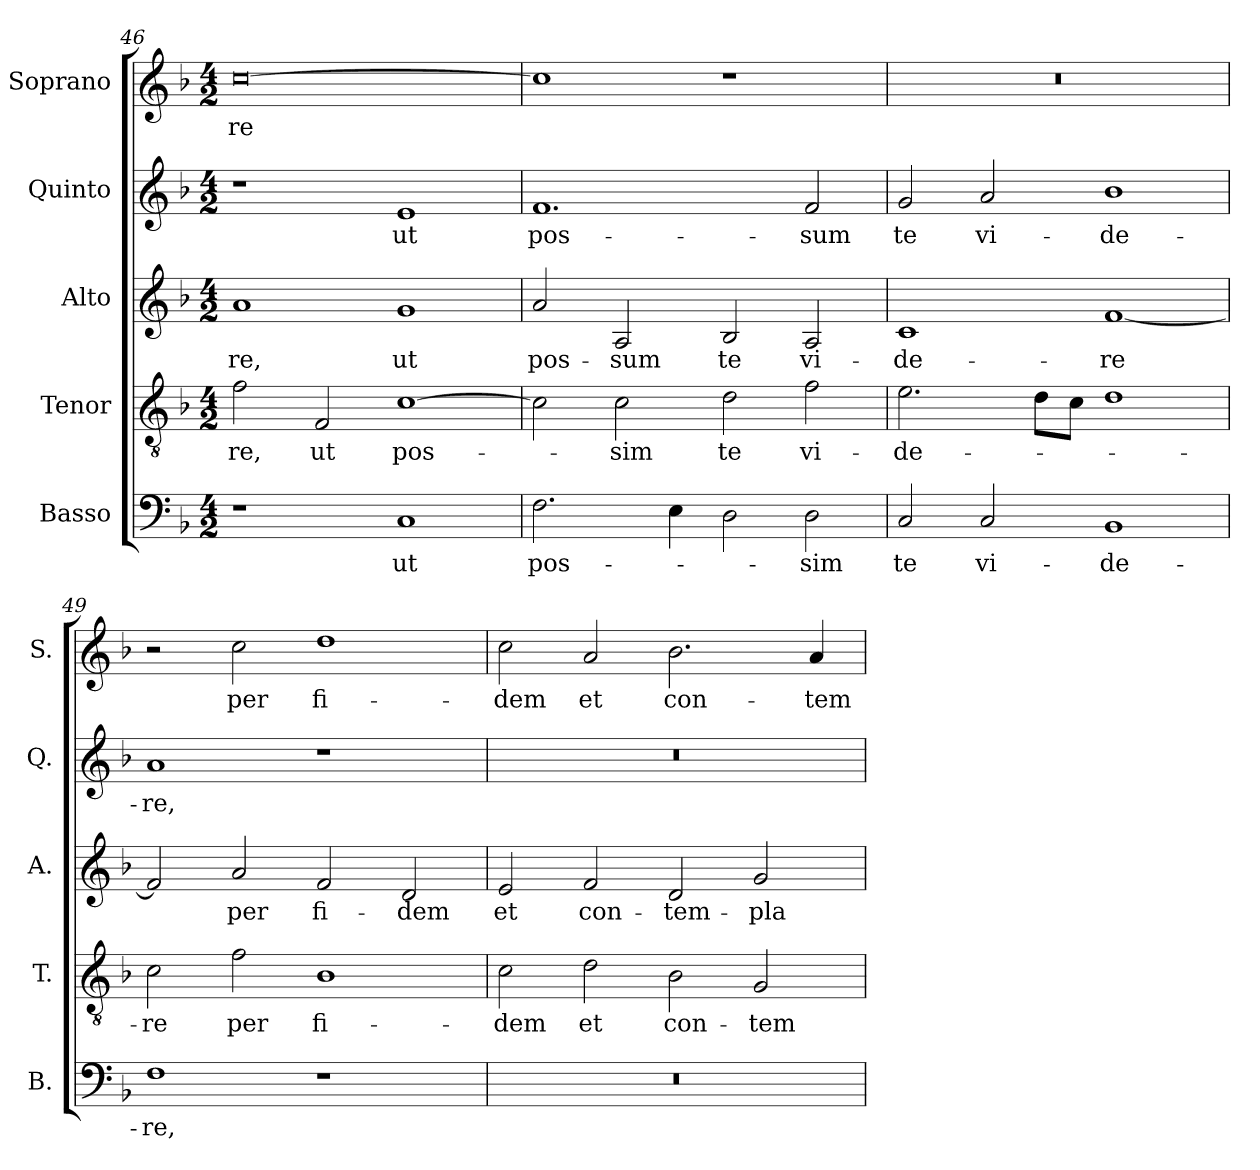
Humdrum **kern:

**kern	**text	**kern	**text	**kern	**text	**kern	**text	**kern	**text
*part5	*part5	*part4	*part4	*part3	*part3	*part2	*part2	*part1	*part1
*staff5	*staff5	*staff4	*staff4	*staff3	*staff3	*staff2	*staff2	*staff1	*staff1
*I"Basso	*	*I"Tenor	*	*I"Alto	*	*I"Quinto	*	*I"Soprano	*
*I'B.	*	*I'T.	*	*I'A.	*	*I'Q.	*	*I'S.	*
!!LO:LB:g=z
*clefF4	*	*clefGv2	*	*clefG2	*	*clefG2	*	*clefG2	*
*	*	*ITrd7c12	*	*	*	*	*	*	*
*k[b-]	*	*k[b-]	*	*k[b-]	*	*k[b-]	*	*k[b-]	*
*F:	*	*F:	*	*F:	*	*F:	*	*F:	*
*M4/2	*	*M4/2	*	*M4/2	*	*M4/2	*	*M4/2	*
=46	=46	=46	=46	=46	=46	=46	=46	=46	=46
!	!	!	!LO:LY:b:color=#000000	!	!	!	!	!	!
!	!	!	!	!	!LO:LY:b:color=#000000	!	!	!	!
!	!	!	!	!	!	!	!	!	!LO:LY:b:color=#000000
1r	.	2Fi\	-re,	1ai	-re,	1r	.	[0cci	-re
!	!	!	!LO:LY:b:color=#000000	!	!	!	!	!	!
.	.	2FFi/	ut	.	.	.	.	.	.
!	!LO:LY:b:color=#000000	!	!	!	!	!	!	!	!
!	!	!	!LO:LY:b:color=#000000	!	!	!	!	!	!
!	!	!	!	!	!LO:LY:b:color=#000000	!	!	!	!
!	!	!	!	!	!	!	!LO:LY:b:color=#000000	!	!
1Ci	ut	[1Ci	pos-	1gi	ut	1ei	ut	.	.
=47	=47	=47	=47	=47	=47	=47	=47	=47	=47
!	!LO:LY:b:color=#000000	!	!	!	!	!	!	!	!
!	!	!	!	!	!LO:LY:b:color=#000000	!	!	!	!
!	!	!	!	!	!	!	!LO:LY:b:color=#000000	!	!
2.Fi\	pos-	2Ci\]	.	2ai/	pos-	1.fi	pos-	1cci]	.
!	!	!	!LO:LY:b:color=#000000	!	!	!	!	!	!
!	!	!	!	!	!LO:LY:b:color=#000000	!	!	!	!
.	.	2Ci\	-sim	2Ai/	-sum	.	.	.	.
4Ei\	.	.	.	.	.	.	.	.	.
!	!	!	!LO:LY:b:color=#000000	!	!	!	!	!	!
!	!	!	!	!	!LO:LY:b:color=#000000	!	!	!	!
2Di\	.	2Di\	te	2B-i/	te	.	.	1r	.
!	!LO:LY:b:color=#000000	!	!	!	!	!	!	!	!
!	!	!	!LO:LY:b:color=#000000	!	!	!	!	!	!
!	!	!	!	!	!LO:LY:b:color=#000000	!	!	!	!
!	!	!	!	!	!	!	!LO:LY:b:color=#000000	!	!
2Di\	-sim	2Fi\	vi-	2Ai/	vi-	2fi/	-sum	.	.
=48	=48	=48	=48	=48	=48	=48	=48	=48	=48
!	!LO:LY:b:color=#000000	!	!	!	!	!	!	!	!
!	!	!	!LO:LY:b:color=#000000	!	!	!	!	!	!
!	!	!	!	!	!LO:LY:b:color=#000000	!	!	!	!
!	!	!	!	!	!	!	!LO:LY:b:color=#000000	!LO:N:vis=1	!
2Ci/	te	2.Ei\	-de-	1ci	-de-	2gi/	te	0r	.
!	!LO:LY:b:color=#000000	!	!	!	!	!	!	!	!
!	!	!	!	!	!	!	!LO:LY:b:color=#000000	!	!
2Ci/	vi-	.	.	.	.	2ai/	vi-	.	.
.	.	8Di\L	.	.	.	.	.	.	.
.	.	8Ci\J	.	.	.	.	.	.	.
!	!LO:LY:b:color=#000000	!	!	!	!	!	!	!	!
!	!	!	!	!	!LO:LY:b:color=#000000	!	!	!	!
!	!	!	!	!	!	!	!LO:LY:b:color=#000000	!	!
1BB-i	-de-	1Di	.	[1fi	-re	1b-i	-de-	.	.
=49	=49	=49	=49	=49	=49	=49	=49	=49	=49
!	!LO:LY:b:color=#000000	!	!	!	!	!	!	!	!
!	!	!	!LO:LY:b:color=#000000	!	!	!	!	!	!
!	!	!	!	!	!	!	!LO:LY:b:color=#000000	!	!
1Fi	-re,	2Ci\	-re	2fi/]	.	1ai	-re,	2r	.
!	!	!	!LO:LY:b:color=#000000	!	!	!	!	!	!
!	!	!	!	!	!LO:LY:b:color=#000000	!	!	!	!
!	!	!	!	!	!	!	!	!	!LO:LY:b:color=#000000
.	.	2Fi\	per	2ai/	per	.	.	2cci\	per
!	!	!	!LO:LY:b:color=#000000	!	!	!	!	!	!
!	!	!	!	!	!LO:LY:b:color=#000000	!	!	!	!
!	!	!	!	!	!	!	!	!	!LO:LY:b:color=#000000
1r	.	1BB-i	fi-	2fi/	fi-	1r	.	1ddi	fi-
!	!	!	!	!	!LO:LY:b:color=#000000	!	!	!	!
.	.	.	.	2di/	-dem	.	.	.	.
=50	=50	=50	=50	=50	=50	=50	=50	=50	=50
!LO:N:vis=1	!	!	!	!	!	!	!	!	!
!	!	!	!LO:LY:b:color=#000000	!	!	!	!	!	!
!	!	!	!	!	!LO:LY:b:color=#000000	!LO:N:vis=1	!	!	!
!	!	!	!	!	!	!	!	!	!LO:LY:b:color=#000000
0r	.	2Ci\	-dem	2ei/	et	0r	.	2cci\	-dem
!	!	!	!LO:LY:b:color=#000000	!	!	!	!	!	!
!	!	!	!	!	!LO:LY:b:color=#000000	!	!	!	!
!	!	!	!	!	!	!	!	!	!LO:LY:b:color=#000000
.	.	2Di\	et	2fi/	con-	.	.	2ai/	et
!	!	!	!LO:LY:b:color=#000000	!	!	!	!	!	!
!	!	!	!	!	!LO:LY:b:color=#000000	!	!	!	!
!	!	!	!	!	!	!	!	!	!LO:LY:b:color=#000000
.	.	2BB-i\	con-	2di/	-tem-	.	.	2.b-i\	con-
!	!	!	!LO:LY:b:color=#000000	!	!	!	!	!	!
!	!	!	!	!	!LO:LY:b:color=#000000	!	!	!	!
.	.	2GGi/	-tem-	2gi/	-pla-	.	.	.	.
!	!	!	!	!	!	!	!	!	!LO:LY:b:color=#000000
.	.	.	.	.	.	.	.	4ai/	-tem-
=	=	=	=	=	=	=	=	=	=
*-	*-	*-	*-	*-	*-	*-	*-	*-	*-
